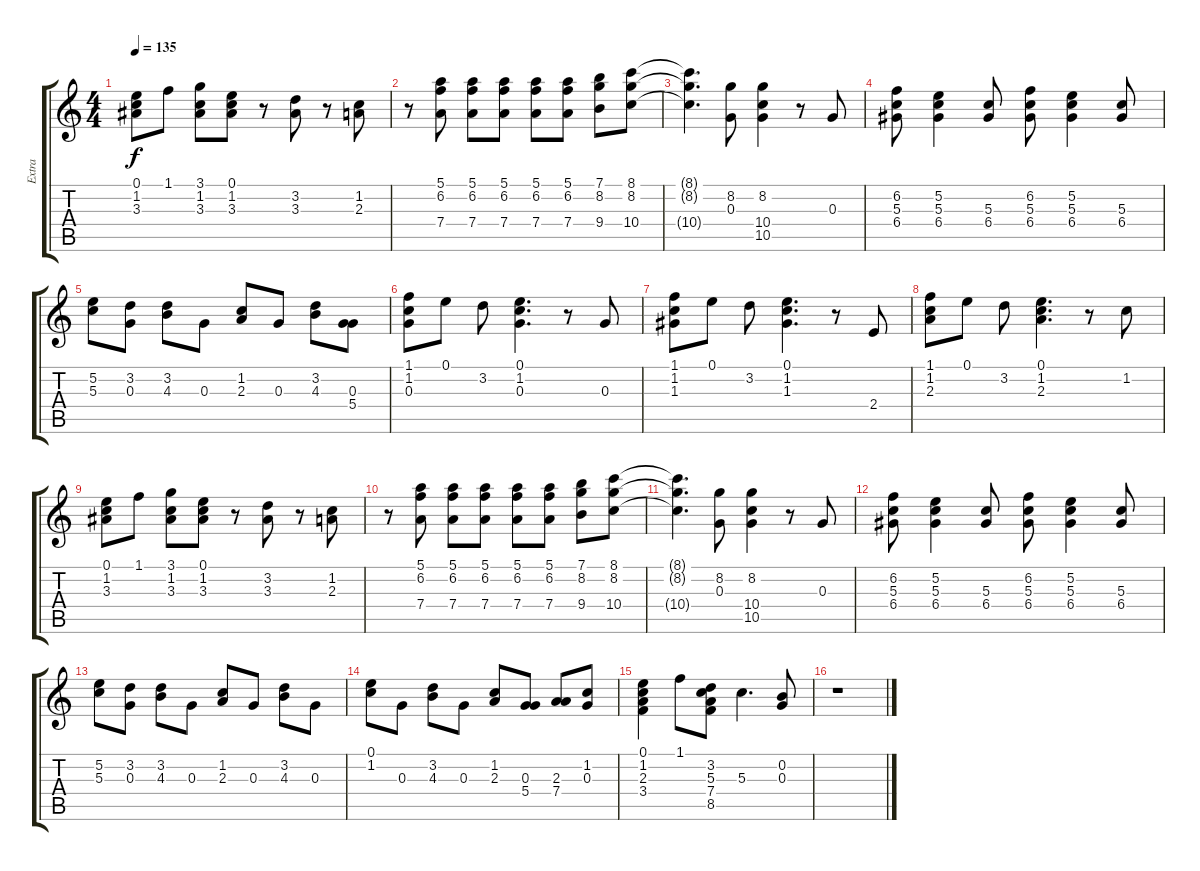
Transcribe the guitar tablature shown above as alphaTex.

\track ("Extra" "Extra") {instrument acousticguitarsteel}
\staff {score tabs}
\tuning (E4 B3 G3 D3 A2 E2) {hide}
\ts (4 4)
\tempo 135
\clef g2
\ks c
(0.1 1.2 3.3).8{dy f} 1.1.8 (3.1 1.2 3.3).8 (0.1 1.2 3.3).8 r.8 (3.2 3.3).8 r.8 (1.2 2.3).8 |
r.8 (5.1 6.2 7.4).8 (5.1 6.2 7.4).8 (5.1 6.2 7.4).8 (5.1 6.2 7.4).8 (5.1 6.2 7.4).8 (7.1 8.2 9.4).8 (8.1 8.2 10.4).8 |
(8.1{t} 8.2{t} 10.4{t}).4{d} (8.2 0.3).8 (8.2 10.4 10.5).4 r.8 0.3.8 |
(6.2 5.3 6.4).8 (5.2 5.3 6.4).4 (5.3 6.4).8 (6.2 5.3 6.4).8 (5.2 5.3 6.4).4 (5.3 6.4).8 |
(5.2 5.3).8 (3.2 0.3).8 (3.2 4.3).8 0.3.8 (1.2 2.3).8 0.3.8 (3.2 4.3).8 (0.3 5.4).8 |
(1.1 1.2 0.3).8 0.1.8 3.2.8 (0.1 1.2 0.3).4{d} r.8 0.3.8 |
(1.1 1.2 1.3).8 0.1.8 3.2.8 (0.1 1.2 1.3).4{d} r.8 2.4.8 |
(1.1 1.2 2.3).8 0.1.8 3.2.8 (0.1 1.2 2.3).4{d} r.8 1.2.8 |
(0.1 1.2 3.3).8 1.1.8 (3.1 1.2 3.3).8 (0.1 1.2 3.3).8 r.8 (3.2 3.3).8 r.8 (1.2 2.3).8 |
r.8 (5.1 6.2 7.4).8 (5.1 6.2 7.4).8 (5.1 6.2 7.4).8 (5.1 6.2 7.4).8 (5.1 6.2 7.4).8 (7.1 8.2 9.4).8 (8.1 8.2 10.4).8 |
(8.1{t} 8.2{t} 10.4{t}).4{d} (8.2 0.3).8 (8.2 10.4 10.5).4 r.8 0.3.8 |
(6.2 5.3 6.4).8 (5.2 5.3 6.4).4 (5.3 6.4).8 (6.2 5.3 6.4).8 (5.2 5.3 6.4).4 (5.3 6.4).8 |
(5.2 5.3).8 (3.2 0.3).8 (3.2 4.3).8 0.3.8 (1.2 2.3).8 0.3.8 (3.2 4.3).8 0.3.8 |
(0.1 1.2).8 0.3.8 (3.2 4.3).8 0.3.8 (1.2 2.3).8 (0.3 5.4).8 (2.3 7.4).8 (1.2 0.3).8 |
(0.1 1.2 2.3 3.4).4 1.1.8 (3.2 5.3 7.4 8.5).8 5.3.4{d} (0.2 0.3).8 |
r.1
